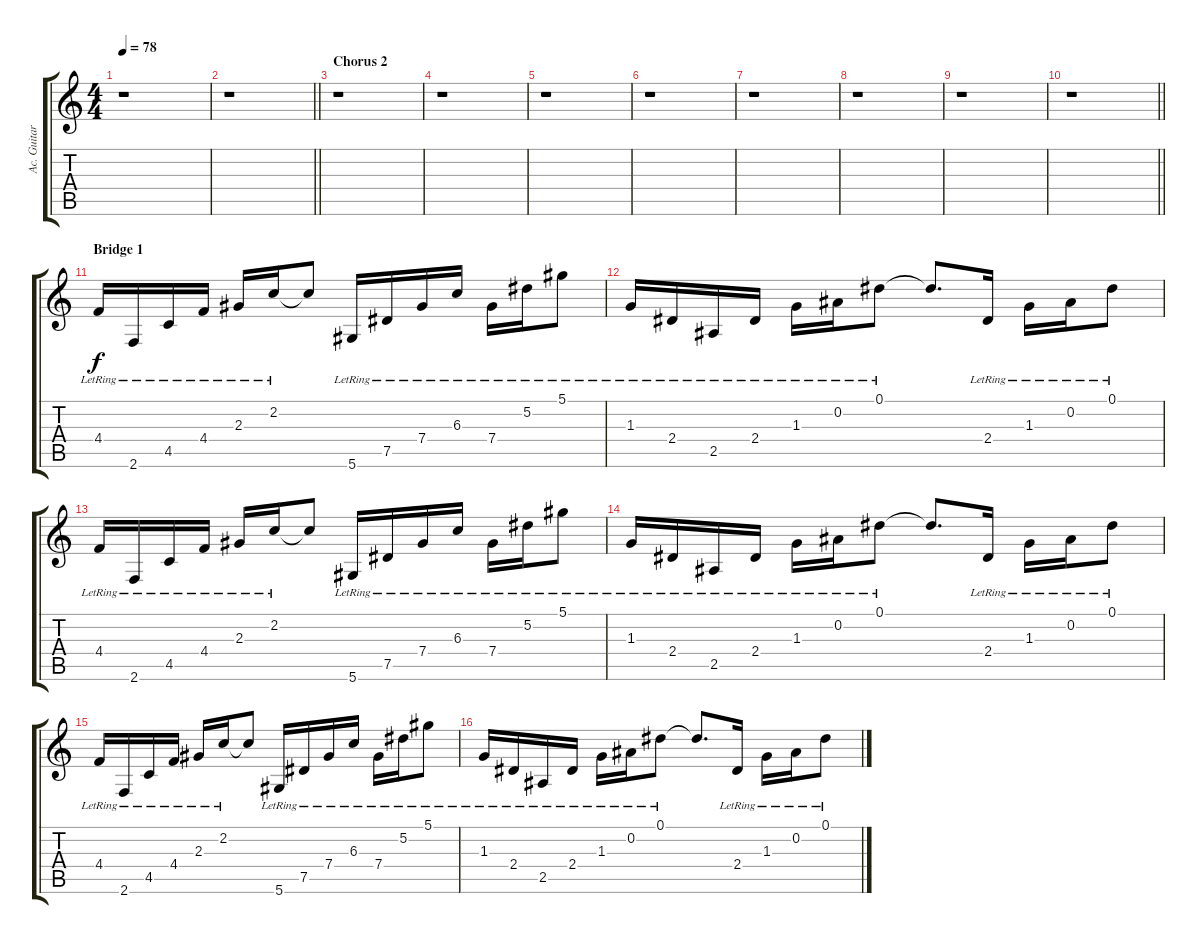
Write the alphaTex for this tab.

\track ("Ac. Guitar" "Ac. Guitar") {instrument acousticguitarsteel}
\staff {score tabs}
\tuning (Eb4 Bb3 Gb3 Db3 Ab2 Eb2) {hide}
\ts (4 4)
\tempo 78
\clef g2
\ks c
r.1{dy f} |
\barLineRight lightlight
r.1 |
\section ("" "Chorus 2")
r.1 |
r.1 |
r.1 |
r.1 |
r.1 |
r.1 |
r.1 |
\barLineRight lightlight
r.1 |
\section ("" "Bridge 1")
4.4{lr}.16 2.6{lr}.16 4.5{lr}.16 4.4{lr}.16 2.3{lr}.16 2.2{lr}.16 2.2{t}.8 5.6{lr}.16 7.5{lr}.16 7.4{lr}.16 6.3{lr}.16 7.4{lr}.16 5.2{lr}.16 5.1{lr}.8 |
1.3{lr}.16 2.4{lr}.16 2.5{lr}.16 2.4{lr}.16 1.3{lr}.16 0.2{lr}.16 0.1{lr}.8 0.1{t}.8{d} 2.4{lr}.16 1.3{lr}.16 0.2{lr}.16 0.1{lr}.8 |
4.4{lr}.16 2.6{lr}.16 4.5{lr}.16 4.4{lr}.16 2.3{lr}.16 2.2{lr}.16 2.2{t}.8 5.6{lr}.16 7.5{lr}.16 7.4{lr}.16 6.3{lr}.16 7.4{lr}.16 5.2{lr}.16 5.1{lr}.8 |
1.3{lr}.16 2.4{lr}.16 2.5{lr}.16 2.4{lr}.16 1.3{lr}.16 0.2{lr}.16 0.1{lr}.8 0.1{t}.8{d} 2.4{lr}.16 1.3{lr}.16 0.2{lr}.16 0.1{lr}.8 |
4.4{lr}.16 2.6{lr}.16 4.5{lr}.16 4.4{lr}.16 2.3{lr}.16 2.2{lr}.16 2.2{t}.8 5.6{lr}.16 7.5{lr}.16 7.4{lr}.16 6.3{lr}.16 7.4{lr}.16 5.2{lr}.16 5.1{lr}.8 |
1.3{lr}.16 2.4{lr}.16 2.5{lr}.16 2.4{lr}.16 1.3{lr}.16 0.2{lr}.16 0.1{lr}.8 0.1{t}.8{d} 2.4{lr}.16 1.3{lr}.16 0.2{lr}.16 0.1{lr}.8
